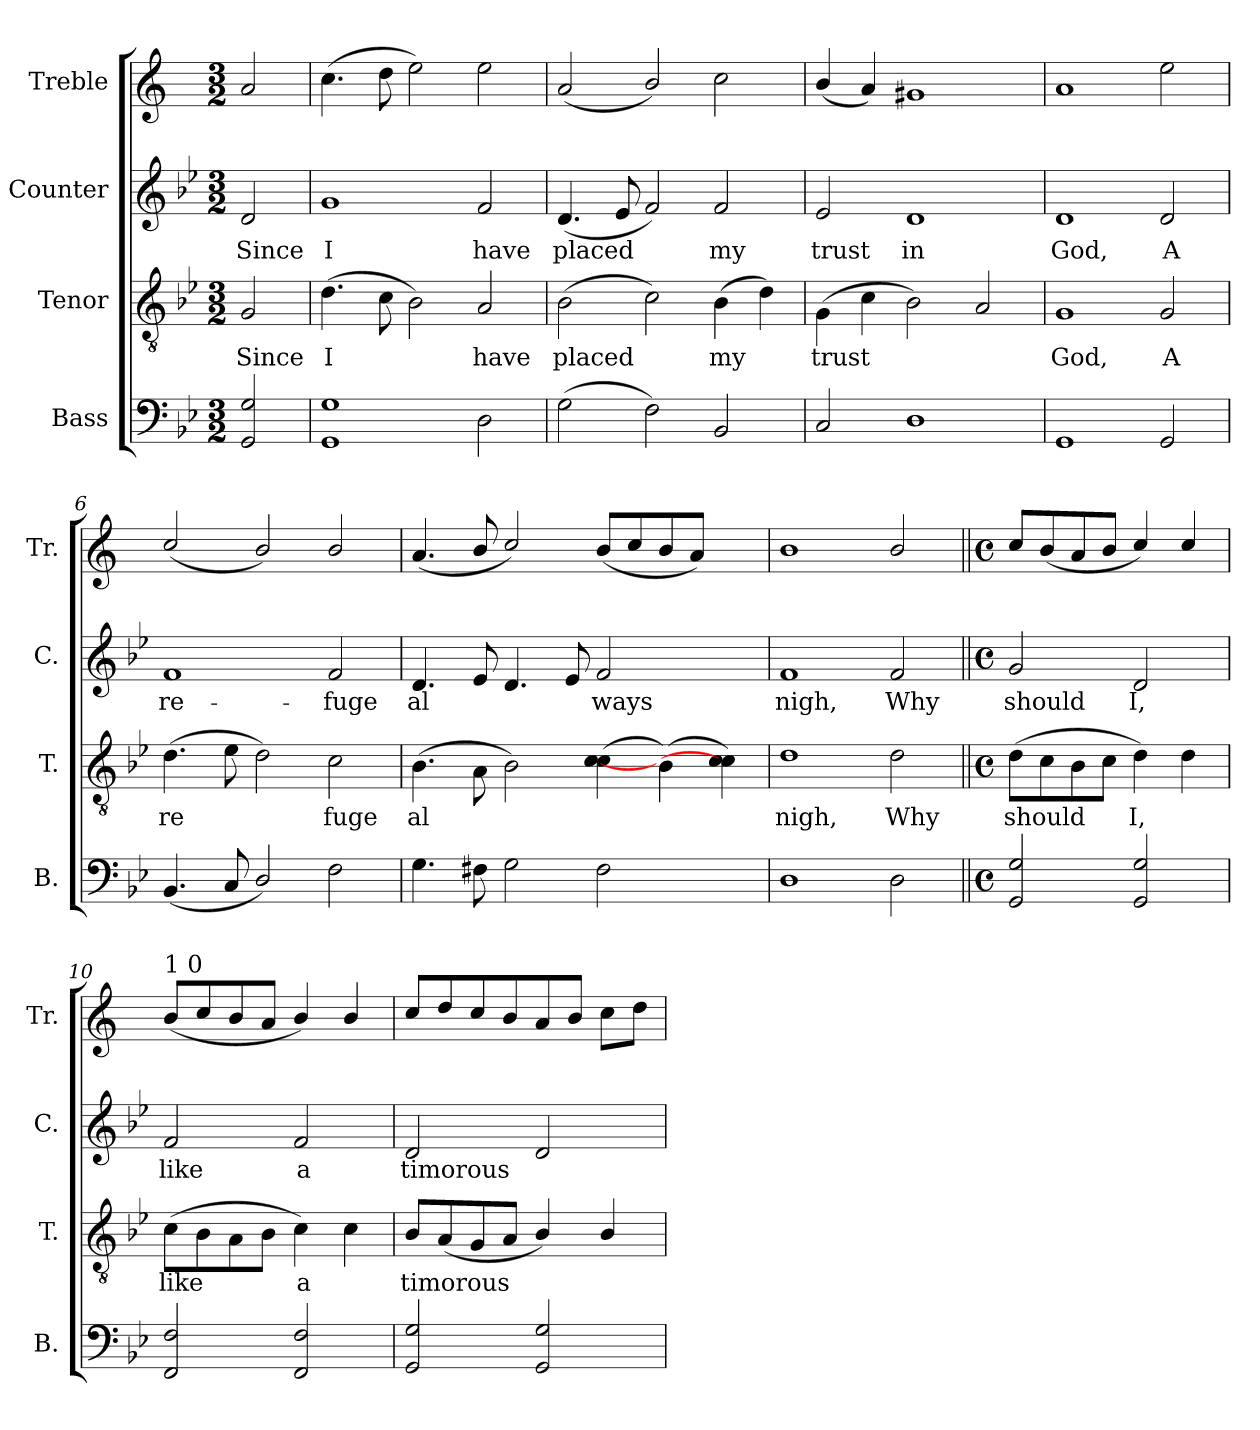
**kern	**text	**kern	**text	**kern	**text	**kern
*part4	*part4	*part3	*part3	*part2	*part2	*part1
*staff4	*staff4	*staff3	*staff3	*staff2	*staff2	*staff1
*I"Bass	*	*I"Tenor	*	*I"Counter	*	*I"Treble
*I'B.	*	*I'T.	*	*I'C.	*	*I'Tr.
!!LO:PB:g=z
*stria5	*	*stria5	*	*stria5	*	*stria5
*clefF4	*	*clefGv2	*	*clefG2	*	*clefG2
*	*	*	*	*	*	*ITrd1c2
*k[b-e-]	*	*k[b-e-]	*	*k[b-e-]	*	*k[b-e-]
*B-:	*	*B-:	*	*B-:	*	*B-:
*M3/2	*	*M3/2	*	*M3/2	*	*M3/2
=1	=1	=1	=1	=1	=1	=1
!	!LO:LY:b:cj	!	!LO:LY:b:cj	!	!LO:LY:b:cj	!
2G/ 2GG/	.	2G/	Since	2d/	Since	2g/
=2	=2	=2	=2	=2	=2	=2
!	!LO:LY:b:cj	!	!LO:LY:b:cj	!	!LO:LY:b:cj	!
1G 1GG	.	(>4.d\	I	1g	I	(>4.b-\
!	!	!	!LO:LY:b:cj	!	!	!
.	.	8c\	.	.	.	8cc\
!	!	!	!LO:LY:b:cj	!	!	!
.	.	2B-\)	.	.	.	2dd\)
!	!LO:LY:b:cj	!	!LO:LY:b:cj	!	!LO:LY:b:cj	!
2D\	.	2A/	have	2f/	have	2dd\
=3	=3	=3	=3	=3	=3	=3
!	!LO:LY:b:cj	!	!LO:LY:b:cj	!	!LO:LY:b:cj	!
(>2G\	.	(>2B-\	placed	(<4.d/	placed	(<2g/
!	!	!	!	!	!LO:LY:b:cj	!
.	.	.	.	8e-/	.	.
!	!LO:LY:b:cj	!	!LO:LY:b:cj	!	!LO:LY:b:cj	!
2F\)	.	2c\)	.	2f/)	.	2a/)
!	!LO:LY:b:cj	!	!LO:LY:b:cj	!	!LO:LY:b:cj	!
2BB-/	.	(>4B-\	my	2f/	my	2b-\
!	!	!	!LO:LY:b:cj	!	!	!
.	.	4d\)	.	.	.	.
=4	=4	=4	=4	=4	=4	=4
!	!LO:LY:b:cj	!	!LO:LY:b:cj	!	!LO:LY:b:cj	!
2C/	.	(>4G\	trust	2e-/	trust	(<4a/
!	!	!	!LO:LY:b:cj	!	!	!
.	.	4c\	.	.	.	4g/)
!	!LO:LY:b:cj	!	!LO:LY:b:cj	!	!LO:LY:b:cj	!
1D	.	2B-\)	.	1d	in	1f#X
!	!	!	!LO:LY:b:cj	!	!	!
.	.	2A/	.	.	.	.
=5	=5	=5	=5	=5	=5	=5
!	!LO:LY:b:cj	!	!LO:LY:b:cj	!	!LO:LY:b:cj	!
1GG	.	1G	God,	1d	God,	1g>
!	!LO:LY:b:cj	!	!LO:LY:b:cj	!	!LO:LY:b:cj	!
2GG/	.	2G/	A	2d/	A	2dd\
=6	=6	=6	=6	=6	=6	=6
!	!LO:LY:b:cj	!	!LO:LY:b:cj	!	!LO:LY:b:cj	!
(<4.BB-/	.	(>4.d\	re-	1f	re-	(<2b-/
!	!LO:LY:b:cj	!	!LO:LY:b:cj	!	!	!
8C/	.	8e-\	--	.	.	.
!	!LO:LY:b:cj	!	!LO:LY:b:cj	!	!	!
2D/)	.	2d\)	--	.	.	2a/)
!	!LO:LY:b:cj	!	!LO:LY:b:cj	!	!LO:LY:b:cj	!
2F\	.	2c\	-fuge	2f/	-fuge	2a/
=7	=7	=7	=7	=7	=7	=7
!	!LO:LY:b:cj	!	!LO:LY:b:cj	!	!LO:LY:b:cj	!
4.G\	.	(>4.B-\	al-	4.d/	al-	(<4.g/
!	!LO:LY:b:cj	!	!LO:LY:b:cj	!	!LO:LY:b:cj	!
8F#X\	.	8A\	--	8e-/	--	8a/
!	!LO:LY:b:cj	!	!LO:LY:b:cj	!	!LO:LY:b:cj	!
2G\	.	2B-\)	--	4.d/	--	2b-/)
!	!	!	!	!	!LO:LY:b:cj	!
.	.	.	.	8e-/	--	.
!	!LO:LY:b:cj	!	!	!	!LO:LY:b:cj	!
2F#\	.	(<[>4c\ 4c\	.	2f/	-ways	(<8a/L
.	.	.	.	.	.	8b-/
.	.	(<4B-<\)	.	.	.	8a/
.	.	.	.	.	.	8g/J)
!	!	!	!LO:LY:b:cj	!	!	!
4ryy	.	4c\ 4c\])	-	4ryy	.	4ryy
=8	=8	=8	=8	=8	=8	=8
!	!LO:LY:b:cj	!	!LO:LY:b:cj	!	!LO:LY:b:cj	!
1D	.	1d	nigh,	1f	nigh,	1a
!	!LO:LY:b:cj	!	!LO:LY:b:cj	!	!LO:LY:b:cj	!
2D\	.	2d\	Why	2f/	Why	2a/
=9||	=9||	=9||	=9||	=9||	=9||	=9||
*M4/4	*	*M4/4	*	*M4/4	*	*M4/4
*met(c)	*	*met(c)	*	*met(c)	*	*met(c)
!	!LO:LY:b:cj	!	!LO:LY:b:cj	!	!LO:LY:b:cj	!
2G/ 2GG/	.	(>8d\L	should	2g/	should	8b-/L
!	!	!	!LO:LY:b:cj	!	!	!
.	.	8c\	.	.	.	(<8a/
!	!	!	!LO:LY:b:cj	!	!	!
.	.	8B-\	.	.	.	8g/
!	!	!	!LO:LY:b:cj	!	!	!
.	.	8c\J	.	.	.	8a/J
!	!LO:LY:b:cj	!	!LO:LY:b:cj	!	!LO:LY:b:cj	!
2G/ 2GG/	.	4d\)	I,	2d/	I,	4b-/)
!	!	!	!LO:LY:b:cj	!	!	!
.	.	4d\	.	.	.	4b-/
!!LO:LB:g=z
=10	=10	=10	=10	=10	=10	=10
!	!	!	!	!	!	!LO:TX:a:t=1 0
!	!LO:LY:b:cj	!	!LO:LY:b:cj	!	!LO:LY:b:cj	!
2FF/ 2F/	.	(>8c\L	like	2f/	like	(<8a/L
!	!	!	!LO:LY:b:cj	!	!	!
.	.	8B-\	.	.	.	8b-/
!	!	!	!LO:LY:b:cj	!	!	!
.	.	8A\	.	.	.	8a/
!	!	!	!LO:LY:b:cj	!	!	!
.	.	8B-\J	.	.	.	8g/J
!	!LO:LY:b:cj	!	!LO:LY:b:cj	!	!LO:LY:b:cj	!
2F/ 2FF/	.	4c\)	a	2f/	a	4a/)
!	!	!	!LO:LY:b:cj	!	!	!
.	.	4c\	.	.	.	4a/
=11	=11	=11	=11	=11	=11	=11
!	!LO:LY:b:cj	!	!LO:LY:b:cj	!	!LO:LY:b:cj	!
2G/ 2GG/	.	8B-/L	timorous	2d/	timorous	8b-/L
!	!	!	!LO:LY:b:cj	!	!	!
.	.	(<8A/	.	.	.	8cc/
!	!	!	!LO:LY:b:cj	!	!	!
.	.	8G/	.	.	.	8b-/
!	!	!	!LO:LY:b:cj	!	!	!
.	.	8A/J	.	.	.	8a/
!	!LO:LY:b:cj	!	!LO:LY:b:cj	!	!LO:LY:b:cj	!
2G/ 2GG/	.	4B-/)	.	2d/	.	8g/
.	.	.	.	.	.	8a/J
!	!	!	!LO:LY:b:cj	!	!	!
.	.	4B-/	.	.	.	8b-\L
.	.	.	.	.	.	8cc\J
=	=	=	=	=	=	=
*-	*-	*-	*-	*-	*-	*-
